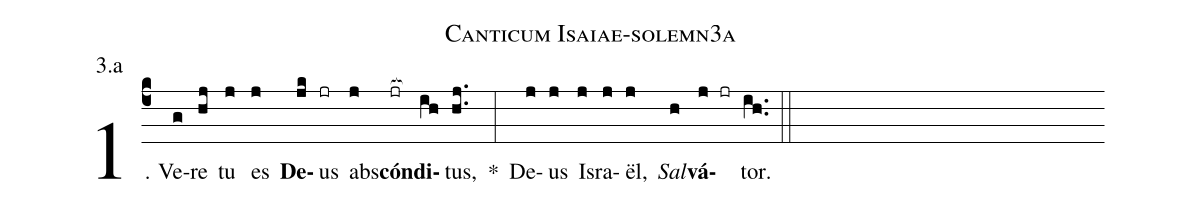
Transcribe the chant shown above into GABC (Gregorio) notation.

name: Canticum Isaiae-solemn3a;
annotation: 3.a;
%%
(c4)1. Ve(g)re(hj) tu(j) es(j) <b>De</b>(jk)us(jr) abs(j)<b>cón</b>(jr[ocb:1{])<b>di</b>(ih[ocb:0}])tus,(hj..) *(:) De(j)us(j) Is(j)ra(j)ël,(j) <i>Sal</i>(h)<b>vá</b>(j jr)tor.(ih..) (::)
